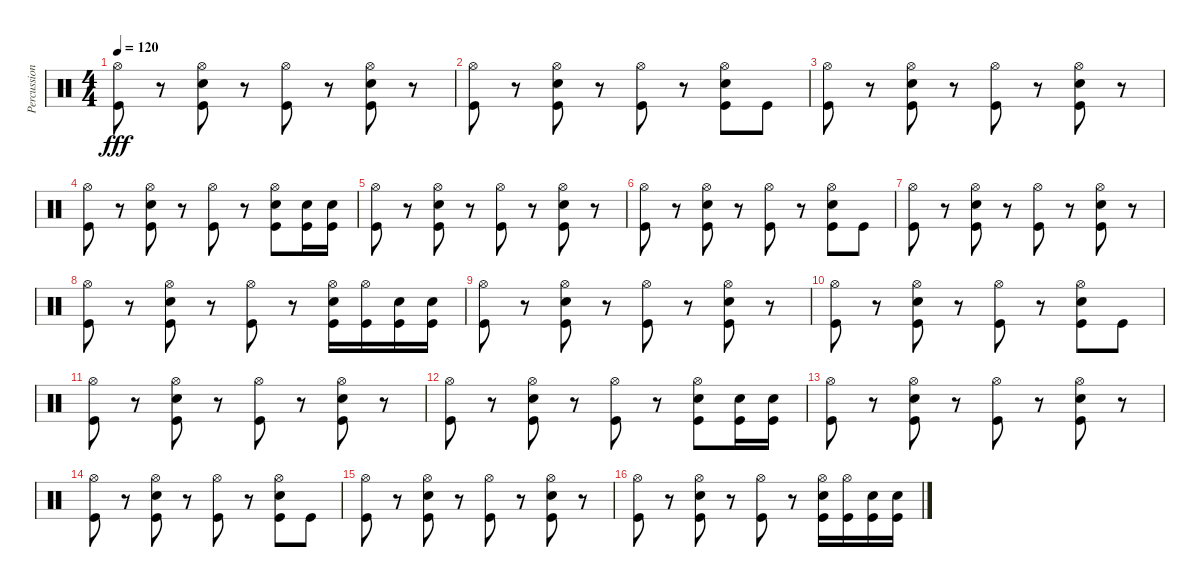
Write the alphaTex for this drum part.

\track ("Percussions" "Percussion") {instrument percussion}
\staff {score}
\articulation defaults
\ts (4 4)
\tempo 120
\clef neutral
\ks c
("Hi-Hat (open)" "Kick (hit)").8{dy fff} r.8 ("Hi-Hat (open)" "Snare (hit) 2" "Kick (hit)").8 r.8 ("Hi-Hat (open)" "Kick (hit)").8 r.8 ("Hi-Hat (open)" "Snare (hit) 2" "Kick (hit)").8 r.8 |
("Hi-Hat (open)" "Kick (hit)").8 r.8 ("Hi-Hat (open)" "Snare (hit) 2" "Kick (hit)").8 r.8 ("Hi-Hat (open)" "Kick (hit)").8 r.8 ("Hi-Hat (open)" "Snare (hit) 2" "Kick (hit)").8 "Kick (hit)".8 |
("Hi-Hat (open)" "Kick (hit)").8 r.8 ("Hi-Hat (open)" "Snare (hit) 2" "Kick (hit)").8 r.8 ("Hi-Hat (open)" "Kick (hit)").8 r.8 ("Hi-Hat (open)" "Snare (hit) 2" "Kick (hit)").8 r.8 |
("Hi-Hat (open)" "Kick (hit)").8 r.8 ("Hi-Hat (open)" "Snare (hit) 2" "Kick (hit)").8 r.8 ("Hi-Hat (open)" "Kick (hit)").8 r.8 ("Hi-Hat (open)" "Snare (hit) 2" "Kick (hit)").8 ("Snare (hit) 2" "Kick (hit)").16 ("Snare (hit) 2" "Kick (hit)").16 |
("Hi-Hat (open)" "Kick (hit)").8 r.8 ("Hi-Hat (open)" "Snare (hit) 2" "Kick (hit)").8 r.8 ("Hi-Hat (open)" "Kick (hit)").8 r.8 ("Hi-Hat (open)" "Snare (hit) 2" "Kick (hit)").8 r.8 |
("Hi-Hat (open)" "Kick (hit)").8 r.8 ("Hi-Hat (open)" "Snare (hit) 2" "Kick (hit)").8 r.8 ("Hi-Hat (open)" "Kick (hit)").8 r.8 ("Hi-Hat (open)" "Snare (hit) 2" "Kick (hit)").8 "Kick (hit)".8 |
("Hi-Hat (open)" "Kick (hit)").8 r.8 ("Hi-Hat (open)" "Snare (hit) 2" "Kick (hit)").8 r.8 ("Hi-Hat (open)" "Kick (hit)").8 r.8 ("Hi-Hat (open)" "Snare (hit) 2" "Kick (hit)").8 r.8 |
("Hi-Hat (open)" "Kick (hit)").8 r.8 ("Hi-Hat (open)" "Snare (hit) 2" "Kick (hit)").8 r.8 ("Hi-Hat (open)" "Kick (hit)").8 r.8 ("Hi-Hat (open)" "Snare (hit) 2" "Kick (hit)").16 ("Hi-Hat (open)" "Kick (hit)").16 ("Snare (hit) 2" "Kick (hit)").16 ("Snare (hit) 2" "Kick (hit)").16 |
("Hi-Hat (open)" "Kick (hit)").8 r.8 ("Hi-Hat (open)" "Snare (hit) 2" "Kick (hit)").8 r.8 ("Hi-Hat (open)" "Kick (hit)").8 r.8 ("Hi-Hat (open)" "Snare (hit) 2" "Kick (hit)").8 r.8 |
("Hi-Hat (open)" "Kick (hit)").8 r.8 ("Hi-Hat (open)" "Snare (hit) 2" "Kick (hit)").8 r.8 ("Hi-Hat (open)" "Kick (hit)").8 r.8 ("Hi-Hat (open)" "Snare (hit) 2" "Kick (hit)").8 "Kick (hit)".8 |
("Hi-Hat (open)" "Kick (hit)").8 r.8 ("Hi-Hat (open)" "Snare (hit) 2" "Kick (hit)").8 r.8 ("Hi-Hat (open)" "Kick (hit)").8 r.8 ("Hi-Hat (open)" "Snare (hit) 2" "Kick (hit)").8 r.8 |
("Hi-Hat (open)" "Kick (hit)").8 r.8 ("Hi-Hat (open)" "Snare (hit) 2" "Kick (hit)").8 r.8 ("Hi-Hat (open)" "Kick (hit)").8 r.8 ("Hi-Hat (open)" "Snare (hit) 2" "Kick (hit)").8 ("Snare (hit) 2" "Kick (hit)").16 ("Snare (hit) 2" "Kick (hit)").16 |
("Hi-Hat (open)" "Kick (hit)").8 r.8 ("Hi-Hat (open)" "Snare (hit) 2" "Kick (hit)").8 r.8 ("Hi-Hat (open)" "Kick (hit)").8 r.8 ("Hi-Hat (open)" "Snare (hit) 2" "Kick (hit)").8 r.8 |
("Hi-Hat (open)" "Kick (hit)").8 r.8 ("Hi-Hat (open)" "Snare (hit) 2" "Kick (hit)").8 r.8 ("Hi-Hat (open)" "Kick (hit)").8 r.8 ("Hi-Hat (open)" "Snare (hit) 2" "Kick (hit)").8 "Kick (hit)".8 |
("Hi-Hat (open)" "Kick (hit)").8 r.8 ("Hi-Hat (open)" "Snare (hit) 2" "Kick (hit)").8 r.8 ("Hi-Hat (open)" "Kick (hit)").8 r.8 ("Hi-Hat (open)" "Snare (hit) 2" "Kick (hit)").8 r.8 |
("Hi-Hat (open)" "Kick (hit)").8 r.8 ("Hi-Hat (open)" "Snare (hit) 2" "Kick (hit)").8 r.8 ("Hi-Hat (open)" "Kick (hit)").8 r.8 ("Hi-Hat (open)" "Snare (hit) 2" "Kick (hit)").16 ("Hi-Hat (open)" "Kick (hit)").16 ("Snare (hit) 2" "Kick (hit)").16 ("Snare (hit) 2" "Kick (hit)").16
